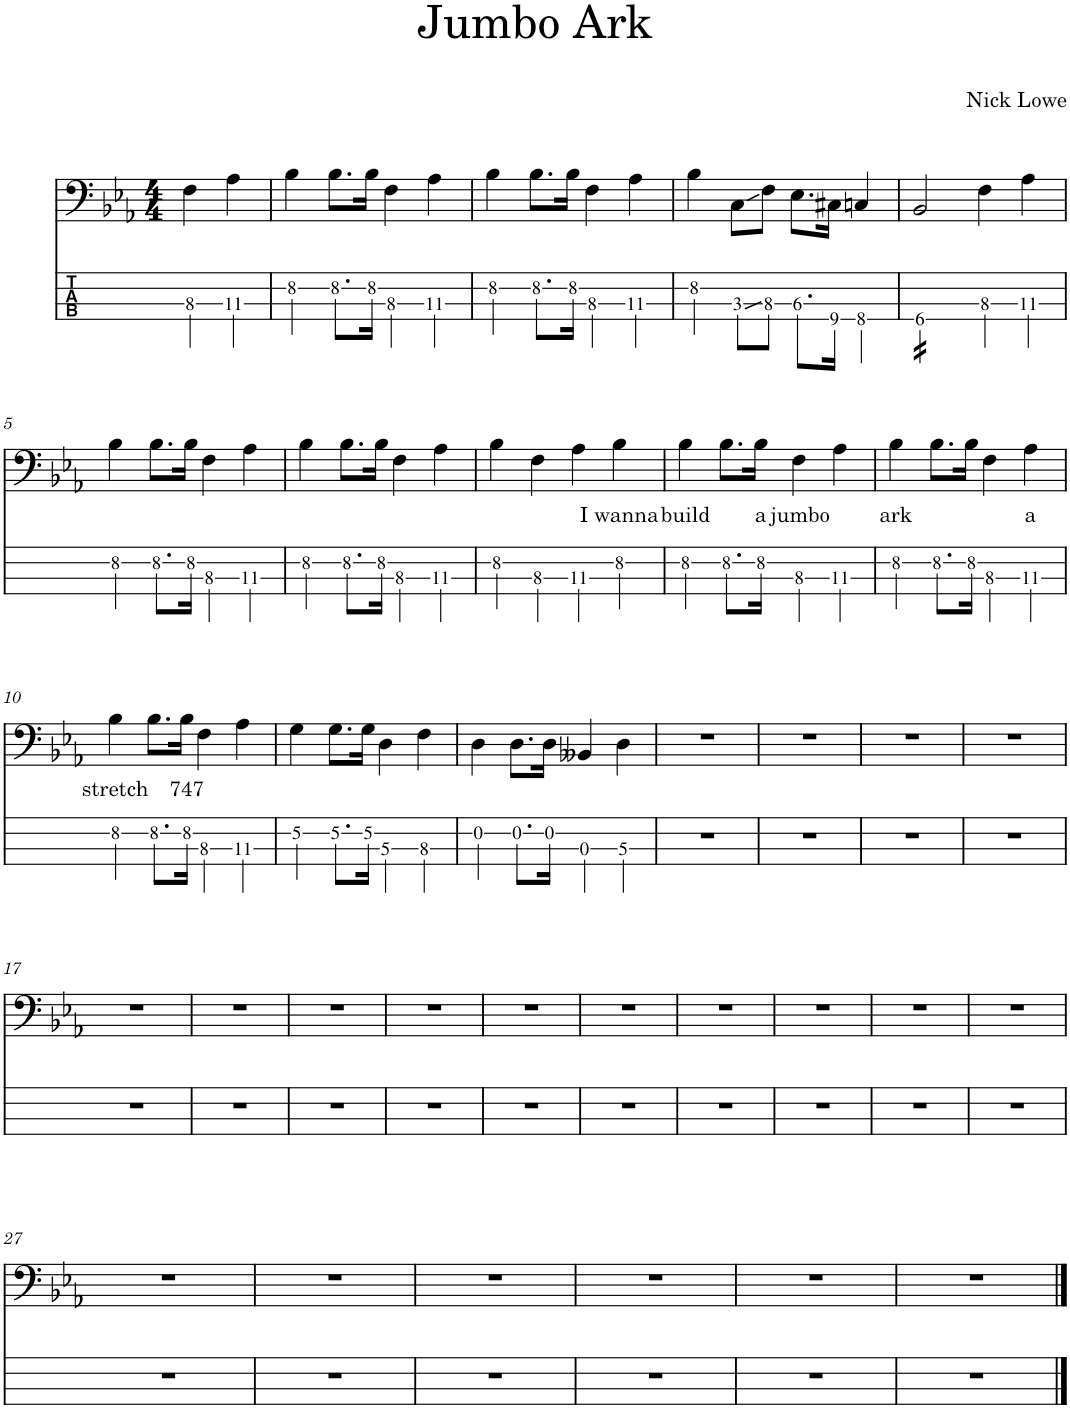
**kern	**kern	**text
*part1	*part1	*part1
*staff2	*staff1	*staff1
*I"Electric Bass	*	*
*I'El. B.	*	*
*stria4	*	*
*	*clefF4	*
*Trd7c12	*Trd7c12	*
*k[b-e-a-]	*k[b-e-a-]	*
*M4/4	*M4/4	*
=	=	=
4F\	4F\	.
4A-\	4A-\	.
=1	=1	=1
4B-\	4B-\	.
8.B-\L	8.B-\L	.
16B-\Jk	16B-\Jk	.
4F\	4F\	.
4A-\	4A-\	.
=2	=2	=2
4B-\	4B-\	.
8.B-\L	8.B-\L	.
16B-\Jk	16B-\Jk	.
4F\	4F\	.
4A-\	4A-\	.
=3	=3	=3
4B-\	4B-\	.
8C\L	8C\L	.
8F\J	8F\J	.
8.E-\L	8.E-\L	.
16C#X\Jk	16C#X\Jk	.
4Cn\	4Cn/	.
=4	=4	=4
2BB-\	2BB-/	.
4F\	4F\	.
4A-\	4A-\	.
!!LO:LB:g=z
=5	=5	=5
4B-\	4B-\	.
8.B-\L	8.B-\L	.
16B-\Jk	16B-\Jk	.
4F\	4F\	.
4A-\	4A-\	.
=6	=6	=6
4B-\	4B-\	.
8.B-\L	8.B-\L	.
16B-\Jk	16B-\Jk	.
4F\	4F\	.
4A-\	4A-\	.
=7	=7	=7
4B-\	4B-\	.
4F\	4F\	.
4A-\	4A-\	.
!	!	!LO:LY:b
4B-\	4B-\	I wanna
=8	=8	=8
!	!	!LO:LY:b
4B-\	4B-\	build
8.B-\L	8.B-\L	.
!	!	!LO:LY:b
16B-\Jk	16B-\Jk	a
!	!	!LO:LY:b
4F\	4F\	jumbo
4A-\	4A-\	.
=9	=9	=9
!	!	!LO:LY:b
4B-\	4B-\	ark
8.B-\L	8.B-\L	.
16B-\Jk	16B-\Jk	.
4F\	4F\	.
!	!	!LO:LY:b
4A-\	4A-\	a
!!LO:LB:g=z
=10	=10	=10
!	!	!LO:LY:b
4B-\	4B-\	stretch
8.B-\L	8.B-\L	.
!	!	!LO:LY:b
16B-\Jk	16B-\Jk	747
4F\	4F\	.
4A-\	4A-\	.
=11	=11	=11
4G\	4G\	.
8.G\L	8.G\L	.
16G\Jk	16G\Jk	.
4D\	4D\	.
4F\	4F\	.
=12	=12	=12
4D\	4D\	.
8.D\L	8.D\L	.
16D\Jk	16D\Jk	.
4BB--X\	4BB--X/	.
4D\	4D\	.
=13	=13	=13
1r	1r	.
=14	=14	=14
1r	1r	.
=15	=15	=15
1r	1r	.
=16	=16	=16
1r	1r	.
!!LO:LB:g=z
=17	=17	=17
1r	1r	.
=18	=18	=18
1r	1r	.
=19	=19	=19
1r	1r	.
=20	=20	=20
1r	1r	.
=21	=21	=21
1r	1r	.
=22	=22	=22
1r	1r	.
=23	=23	=23
1r	1r	.
=24	=24	=24
1r	1r	.
=25	=25	=25
1r	1r	.
=26	=26	=26
1r	1r	.
!!LO:LB:g=z
=27	=27	=27
1r	1r	.
=28	=28	=28
1r	1r	.
=29	=29	=29
1r	1r	.
=30	=30	=30
1r	1r	.
=31	=31	=31
1r	1r	.
=32	=32	=32
1r	1r	.
==	==	==
*-	*-	*-
